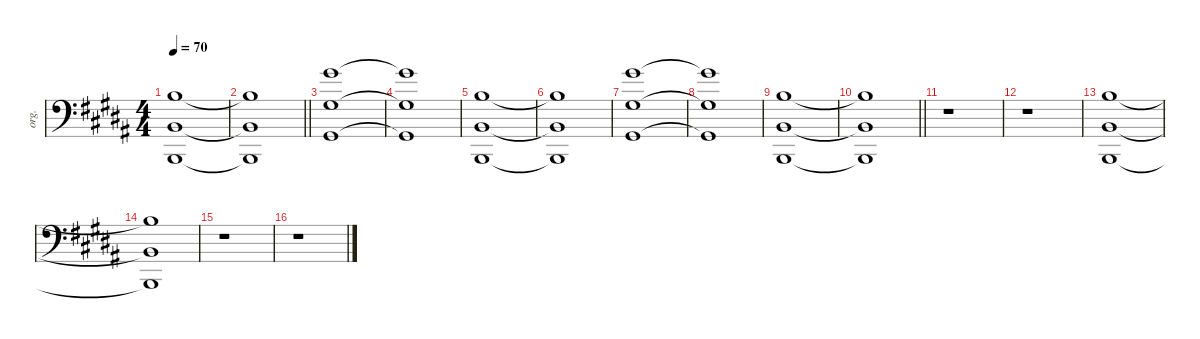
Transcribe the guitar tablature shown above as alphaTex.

\defaultSystemsLayout 4
\hideDynamics
\bracketExtendMode nobrackets
\otherSystemsTrackNameOrientation horizontal
\track ("Effect 1" "org.") {defaultSystemsLayout 8 instrument rockorgan}
\staff {score}
\tuning (Eb4 B3 Gb3 B2 Gb2 B1)
\ts (4 4)
\tempo 70
\clef f4
\ks b
(0.2{acc forcenatural} 0.4{acc forcenatural} 0.6{acc forcenatural}).1{dy f beam Up} |
\barLineRight lightlight
(0.2{t acc forcenatural} 0.4{t acc forcenatural} 0.6{t acc forcenatural}).1{beam Up} |
(9.2{acc #} 9.4{acc #} 9.6{acc #}).1{beam Down} |
(9.2{t acc #} 9.4{t acc #} 9.6{t acc #}).1{beam Down} |
(0.2{acc forcenatural} 0.4{acc forcenatural} 0.6{acc forcenatural}).1{beam Up} |
(0.2{t acc forcenatural} 0.4{t acc forcenatural} 0.6{t acc forcenatural}).1{beam Up} |
(9.2{acc #} 9.4{acc #} 9.6{acc #}).1{beam Down} |
(9.2{t acc #} 9.4{t acc #} 9.6{t acc #}).1{beam Down} |
(0.2{acc forcenatural} 0.4{acc forcenatural} 0.6{acc forcenatural}).1{beam Up} |
\barLineRight lightlight
(0.2{t acc forcenatural} 0.4{t acc forcenatural} 0.6{t acc forcenatural}).1{beam Up} |
r.1{beam Down} |
r.1{beam Down} |
(0.2{acc forcenatural} 0.4{acc forcenatural} 0.6{acc forcenatural}).1{beam Up} |
(0.2{t acc forcenatural} 0.4{t acc forcenatural} 0.6{t acc forcenatural}).1{beam Up} |
r.1{beam Down} |
r.1{beam Down}
